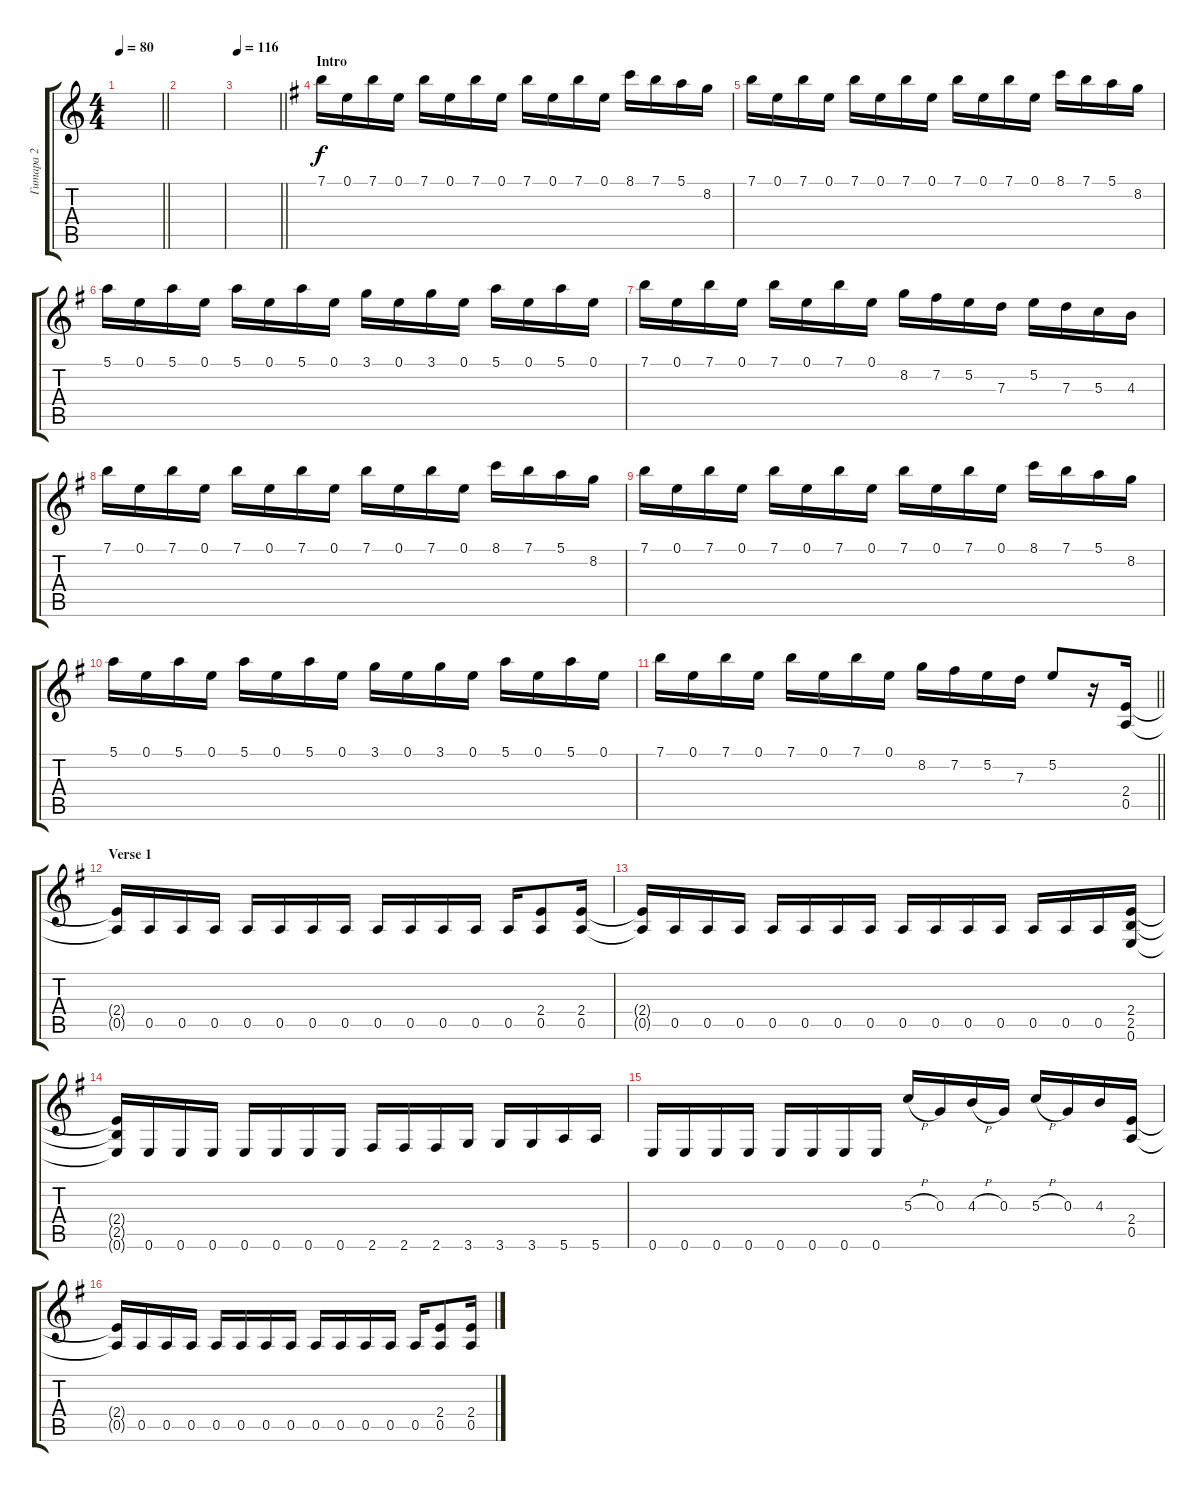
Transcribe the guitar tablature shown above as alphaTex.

\track ("Гитара 2" "Гитара 2") {instrument distortionguitar}
\staff {score tabs}
\tuning (E4 B3 G3 D3 A2 E2) {hide}
\ts (4 4)
\tempo 80
\clef g2
\barLineRight lightlight
\ks c
|
|
\tempo 116
\barLineRight lightlight
|
\section ("" "Intro")
\ks eminor
7.1.16{volume 15} 0.1.16 7.1.16 0.1.16 7.1.16 0.1.16 7.1.16 0.1.16 7.1.16 0.1.16 7.1.16 0.1.16 8.1.16 7.1.16 5.1.16 8.2.16 |
7.1.16 0.1.16 7.1.16 0.1.16 7.1.16 0.1.16 7.1.16 0.1.16 7.1.16 0.1.16 7.1.16 0.1.16 8.1.16 7.1.16 5.1.16 8.2.16 |
5.1.16 0.1.16 5.1.16 0.1.16 5.1.16 0.1.16 5.1.16 0.1.16 3.1.16 0.1.16 3.1.16 0.1.16 5.1.16 0.1.16 5.1.16 0.1.16 |
7.1.16 0.1.16 7.1.16 0.1.16 7.1.16 0.1.16 7.1.16 0.1.16 8.2.16{volume 13} 7.2.16 5.2.16 7.3.16 5.2.16 7.3.16 5.3.16 4.3.16 |
7.1.16{volume 15} 0.1.16 7.1.16 0.1.16 7.1.16 0.1.16 7.1.16 0.1.16 7.1.16 0.1.16 7.1.16 0.1.16 8.1.16 7.1.16 5.1.16 8.2.16 |
7.1.16 0.1.16 7.1.16 0.1.16 7.1.16 0.1.16 7.1.16 0.1.16 7.1.16 0.1.16 7.1.16 0.1.16 8.1.16 7.1.16 5.1.16 8.2.16 |
5.1.16 0.1.16 5.1.16 0.1.16 5.1.16 0.1.16 5.1.16 0.1.16 3.1.16 0.1.16 3.1.16 0.1.16 5.1.16 0.1.16 5.1.16 0.1.16 |
\barLineRight lightlight
7.1.16 0.1.16 7.1.16 0.1.16 7.1.16 0.1.16 7.1.16 0.1.16 8.2.16{volume 13} 7.2.16 5.2.16 7.3.16 5.2.8 r.16 (2.4 0.5).16 |
\section ("" "Verse 1")
(2.4{t} 0.5{t}).16 0.5.16 0.5.16 0.5.16 0.5.16 0.5.16 0.5.16 0.5.16 0.5.16 0.5.16 0.5.16 0.5.16 0.5.16 (2.4 0.5).8 (2.4 0.5).16 |
(2.4{t} 0.5{t}).16 0.5.16 0.5.16 0.5.16 0.5.16 0.5.16 0.5.16 0.5.16 0.5.16 0.5.16 0.5.16 0.5.16 0.5.16 0.5.16 0.5.16 (2.4 2.5 0.6).16 |
(2.4{t} 2.5{t} 0.6{t}).16 0.6.16 0.6.16 0.6.16 0.6.16 0.6.16 0.6.16 0.6.16 2.6.16 2.6.16 2.6.16 3.6.16 3.6.16 3.6.16 5.6.16 5.6.16 |
0.6.16 0.6.16 0.6.16 0.6.16 0.6.16 0.6.16 0.6.16 0.6.16 5.3{h}.16{volume 15} 0.3.16 4.3{h}.16 0.3.16 5.3{h}.16 0.3.16 4.3.16 (2.4 0.5).16{volume 13} |
(2.4{t} 0.5{t}).16 0.5.16 0.5.16 0.5.16 0.5.16 0.5.16 0.5.16 0.5.16 0.5.16 0.5.16 0.5.16 0.5.16 0.5.16 (2.4 0.5).8 (2.4 0.5).16
